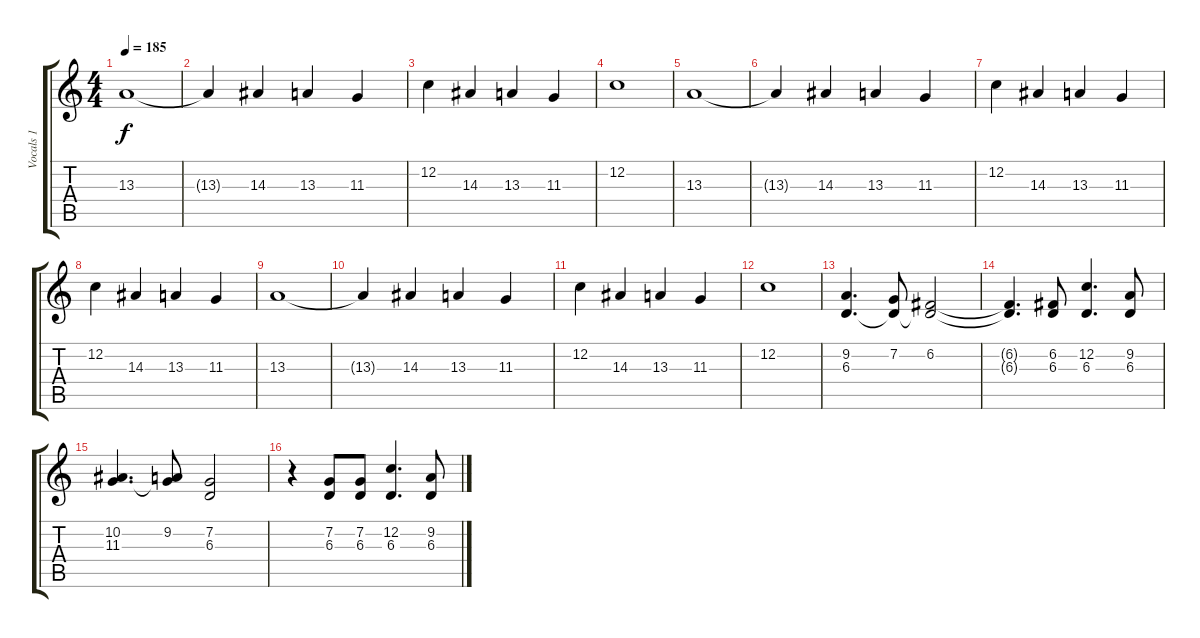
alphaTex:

\track ("Vocals 1" "Vocals 1") {instrument altosax}
\staff {score tabs}
\tuning (F4 C4 Ab3 Eb3 Bb2 Eb2) {hide}
\ts (4 4)
\tempo 185
\clef g2
\ks c
13.3.1{dy f} |
13.3{t}.4 14.3.4 13.3.4 11.3.4 |
12.2.4 14.3.4 13.3.4 11.3.4 |
12.2.1 |
13.3.1 |
13.3{t}.4 14.3.4 13.3.4 11.3.4 |
12.2.4 14.3.4 13.3.4 11.3.4 |
12.2.4 14.3.4 13.3.4 11.3.4 |
13.3.1 |
13.3{t}.4 14.3.4 13.3.4 11.3.4 |
12.2.4 14.3.4 13.3.4 11.3.4 |
12.2.1 |
(9.2 6.3).4{d} (7.2 6.3{t}).8 (6.2 6.3{t}).2 |
(6.2{t} 6.3{t}).4{d} (6.2 6.3).8 (12.2 6.3).4{d} (9.2 6.3).8 |
(10.2 11.3).4{d} (9.2 11.3{t}).8 (7.2 6.3).2 |
r.4 (7.2 6.3).8 (7.2 6.3).8 (12.2 6.3).4{d} (9.2 6.3).8
